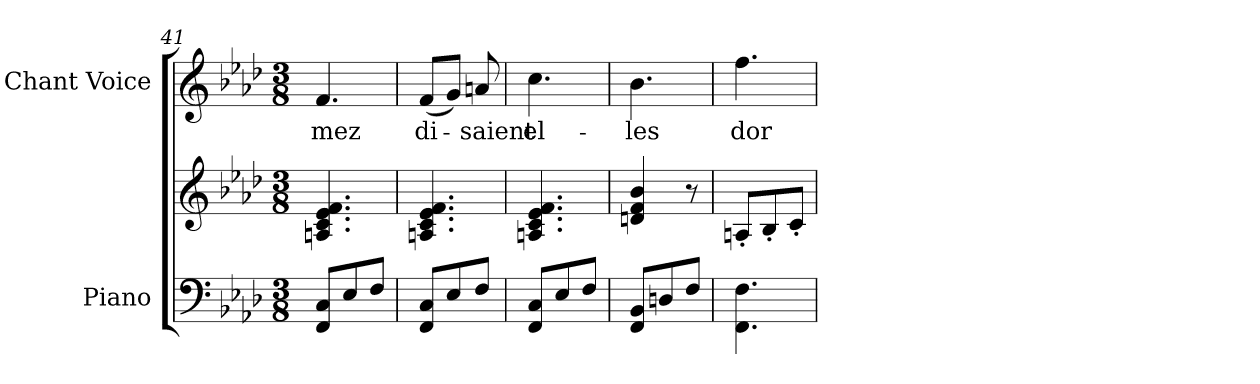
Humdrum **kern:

**kern	**kern	**kern	**text
*part2	*part2	*part1	*part1
*staff3	*staff2	*staff1	*staff1
*I"Piano	*	*I"Chant Voice	*
*I'Pno	*	*	*
*clefF4	*clefG2	*clefG2	*
*k[b-e-a-d-]	*k[b-e-a-d-]	*k[b-e-a-d-]	*
*M3/8	*M3/8	*M3/8	*
=41	=41	=41	=41
!	!	!	!LO:LY:b
8FF/ 8C/L	4.An/ 4.c/ 4.e-/ 4.f/	4.f/	-mez
8E-/	.	.	.
8F/J	.	.	.
!!LO:LB:g=z
=42	=42	=42	=42
!	!	!	!LO:LY:b
8FF/ 8C/L	4.An/ 4.c/ 4.e-/ 4.f/	(8f/L	di-
8E-/	.	8g/J)	.
!	!	!	!LO:LY:b
8F/J	.	8an/	-saient
=43	=43	=43	=43
!	!	!	!LO:LY:b
8FF/ 8C/L	4.An/ 4.c/ 4.e-/ 4.f/	4.cc\	el-
8E-/	.	.	.
8F/J	.	.	.
=44	=44	=44	=44
!	!	!	!LO:LY:b
8FF/ 8BB-/L	4dn/ 4f/ 4b-/	4.b-\	-les
8Dn/	.	.	.
8F/J	8r	.	.
=45	=45	=45	=45
!	!	!	!LO:LY:b
4.FF\ 4.F\	8An'/L	4.ff\	dor-
.	8B-'/	.	.
.	8c'/J	.	.
=	=	=	=
*-	*-	*-	*-
